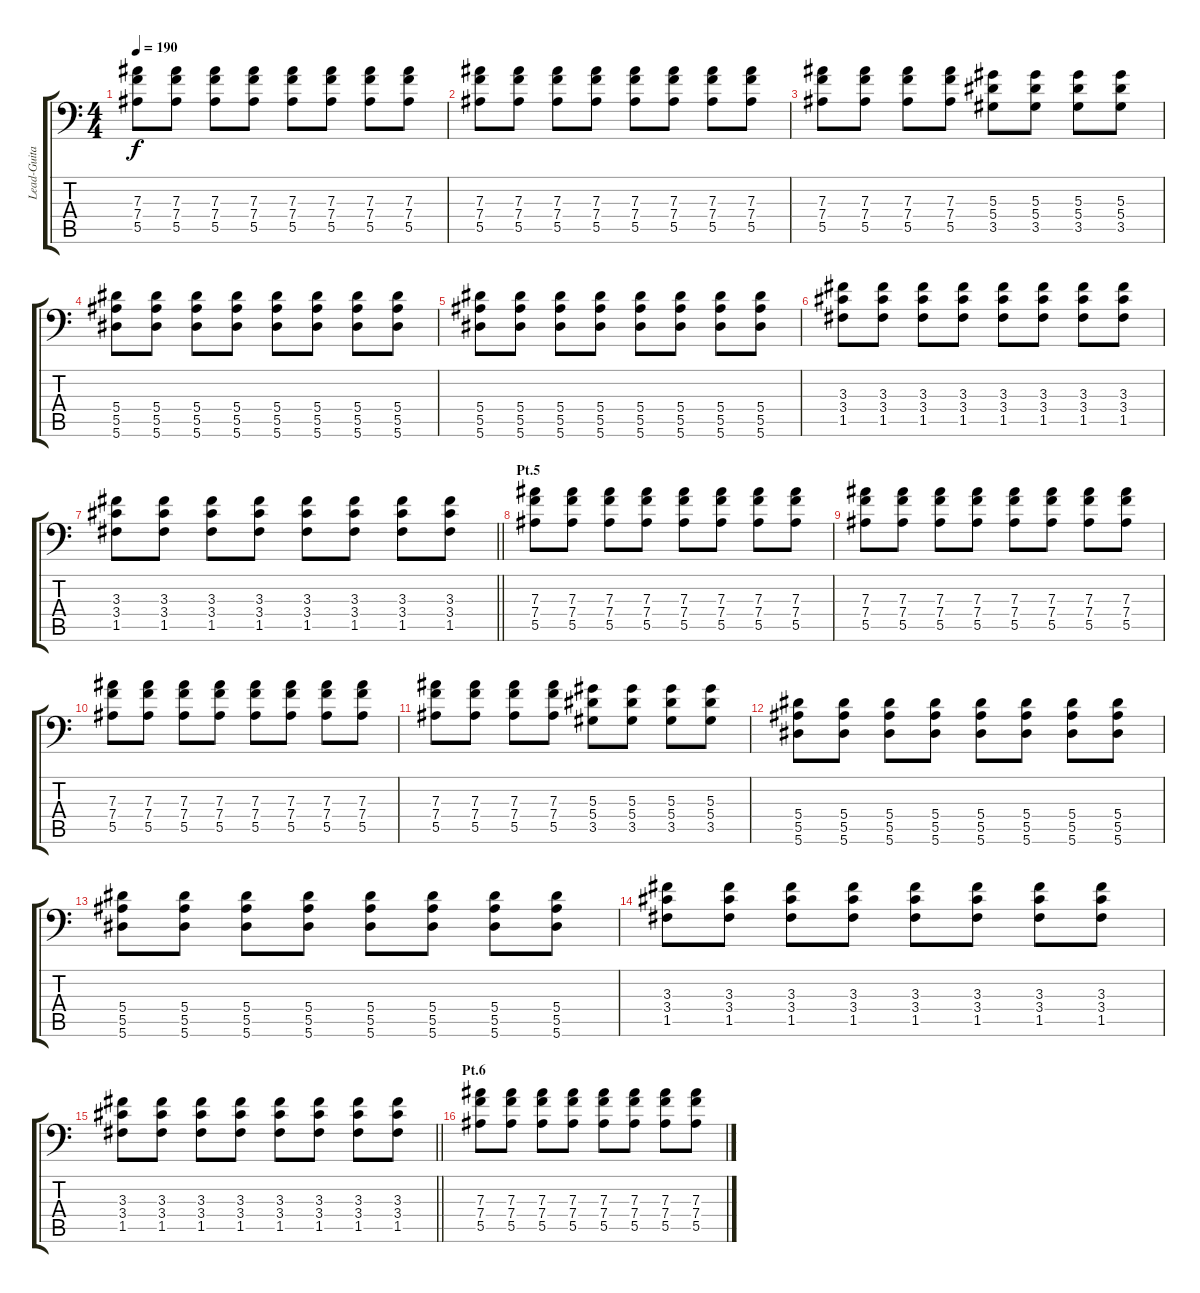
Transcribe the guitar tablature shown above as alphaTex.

\track ("Lead-Guitar" "Lead-Guita") {instrument overdrivenguitar}
\staff {score tabs}
\tuning (C4 G3 Eb3 Bb2 F2 Bb1) {hide}
\ts (4 4)
\tempo 190
\clef f4
\ks c
(7.3 7.4 5.5).8{dy f} (7.3 7.4 5.5).8 (7.3 7.4 5.5).8 (7.3 7.4 5.5).8 (7.3 7.4 5.5).8 (7.3 7.4 5.5).8 (7.3 7.4 5.5).8 (7.3 7.4 5.5).8 |
(7.3 7.4 5.5).8 (7.3 7.4 5.5).8 (7.3 7.4 5.5).8 (7.3 7.4 5.5).8 (7.3 7.4 5.5).8 (7.3 7.4 5.5).8 (7.3 7.4 5.5).8 (7.3 7.4 5.5).8 |
(7.3 7.4 5.5).8 (7.3 7.4 5.5).8 (7.3 7.4 5.5).8 (7.3 7.4 5.5).8 (5.3 5.4 3.5).8 (5.3 5.4 3.5).8 (5.3 5.4 3.5).8 (5.3 5.4 3.5).8 |
(5.4 5.5 5.6).8 (5.4 5.5 5.6).8 (5.4 5.5 5.6).8 (5.4 5.5 5.6).8 (5.4 5.5 5.6).8 (5.4 5.5 5.6).8 (5.4 5.5 5.6).8 (5.4 5.5 5.6).8 |
(5.4 5.5 5.6).8 (5.4 5.5 5.6).8 (5.4 5.5 5.6).8 (5.4 5.5 5.6).8 (5.4 5.5 5.6).8 (5.4 5.5 5.6).8 (5.4 5.5 5.6).8 (5.4 5.5 5.6).8 |
(3.3 3.4 1.5).8 (3.3 3.4 1.5).8 (3.3 3.4 1.5).8 (3.3 3.4 1.5).8 (3.3 3.4 1.5).8 (3.3 3.4 1.5).8 (3.3 3.4 1.5).8 (3.3 3.4 1.5).8 |
\barLineRight lightlight
(3.3 3.4 1.5).8 (3.3 3.4 1.5).8 (3.3 3.4 1.5).8 (3.3 3.4 1.5).8 (3.3 3.4 1.5).8 (3.3 3.4 1.5).8 (3.3 3.4 1.5).8 (3.3 3.4 1.5).8 |
\section ("" "Pt.5")
(7.3 7.4 5.5).8 (7.3 7.4 5.5).8 (7.3 7.4 5.5).8 (7.3 7.4 5.5).8 (7.3 7.4 5.5).8 (7.3 7.4 5.5).8 (7.3 7.4 5.5).8 (7.3 7.4 5.5).8 |
(7.3 7.4 5.5).8 (7.3 7.4 5.5).8 (7.3 7.4 5.5).8 (7.3 7.4 5.5).8 (7.3 7.4 5.5).8 (7.3 7.4 5.5).8 (7.3 7.4 5.5).8 (7.3 7.4 5.5).8 |
(7.3 7.4 5.5).8 (7.3 7.4 5.5).8 (7.3 7.4 5.5).8 (7.3 7.4 5.5).8 (7.3 7.4 5.5).8 (7.3 7.4 5.5).8 (7.3 7.4 5.5).8 (7.3 7.4 5.5).8 |
(7.3 7.4 5.5).8 (7.3 7.4 5.5).8 (7.3 7.4 5.5).8 (7.3 7.4 5.5).8 (5.3 5.4 3.5).8 (5.3 5.4 3.5).8 (5.3 5.4 3.5).8 (5.3 5.4 3.5).8 |
(5.4 5.5 5.6).8 (5.4 5.5 5.6).8 (5.4 5.5 5.6).8 (5.4 5.5 5.6).8 (5.4 5.5 5.6).8 (5.4 5.5 5.6).8 (5.4 5.5 5.6).8 (5.4 5.5 5.6).8 |
(5.4 5.5 5.6).8 (5.4 5.5 5.6).8 (5.4 5.5 5.6).8 (5.4 5.5 5.6).8 (5.4 5.5 5.6).8 (5.4 5.5 5.6).8 (5.4 5.5 5.6).8 (5.4 5.5 5.6).8 |
(3.3 3.4 1.5).8 (3.3 3.4 1.5).8 (3.3 3.4 1.5).8 (3.3 3.4 1.5).8 (3.3 3.4 1.5).8 (3.3 3.4 1.5).8 (3.3 3.4 1.5).8 (3.3 3.4 1.5).8 |
\barLineRight lightlight
(3.3 3.4 1.5).8 (3.3 3.4 1.5).8 (3.3 3.4 1.5).8 (3.3 3.4 1.5).8 (3.3 3.4 1.5).8 (3.3 3.4 1.5).8 (3.3 3.4 1.5).8 (3.3 3.4 1.5).8 |
\section ("" "Pt.6")
(7.3 7.4 5.5).8 (7.3 7.4 5.5).8 (7.3 7.4 5.5).8 (7.3 7.4 5.5).8 (7.3 7.4 5.5).8 (7.3 7.4 5.5).8 (7.3 7.4 5.5).8 (7.3 7.4 5.5).8
